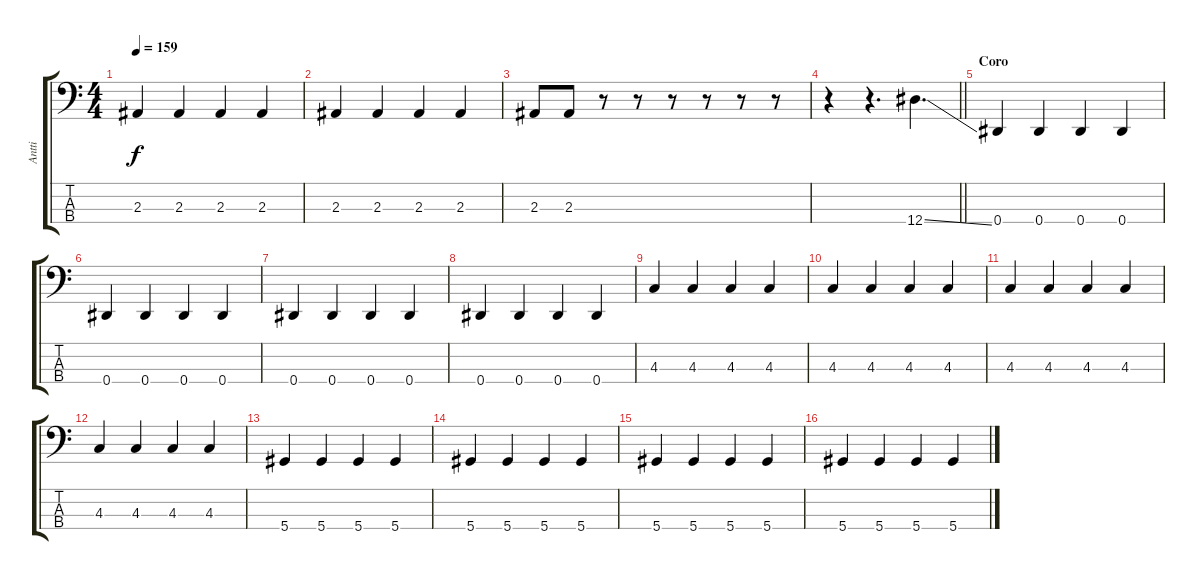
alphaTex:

\track ("Antti" "Antti") {instrument electricbassfinger}
\staff {score tabs}
\tuning (Gb2 Db2 Ab1 Eb1) {hide}
\ts (4 4)
\tempo 159
\clef f4
\ks c
2.3.4{dy f} 2.3.4 2.3.4 2.3.4 |
2.3.4 2.3.4 2.3.4 2.3.4 |
2.3.8 2.3.8 r.8 r.8 r.8 r.8 r.8 r.8 |
\barLineRight lightlight
r.4 r.4{d} 12.4{ss}.4{d} |
\section ("" "Coro")
0.4.4 0.4.4 0.4.4 0.4.4 |
0.4.4 0.4.4 0.4.4 0.4.4 |
0.4.4 0.4.4 0.4.4 0.4.4 |
0.4.4 0.4.4 0.4.4 0.4.4 |
4.3.4 4.3.4 4.3.4 4.3.4 |
4.3.4 4.3.4 4.3.4 4.3.4 |
4.3.4 4.3.4 4.3.4 4.3.4 |
4.3.4 4.3.4 4.3.4 4.3.4 |
5.4.4 5.4.4 5.4.4 5.4.4 |
5.4.4 5.4.4 5.4.4 5.4.4 |
5.4.4 5.4.4 5.4.4 5.4.4 |
5.4.4 5.4.4 5.4.4 5.4.4
